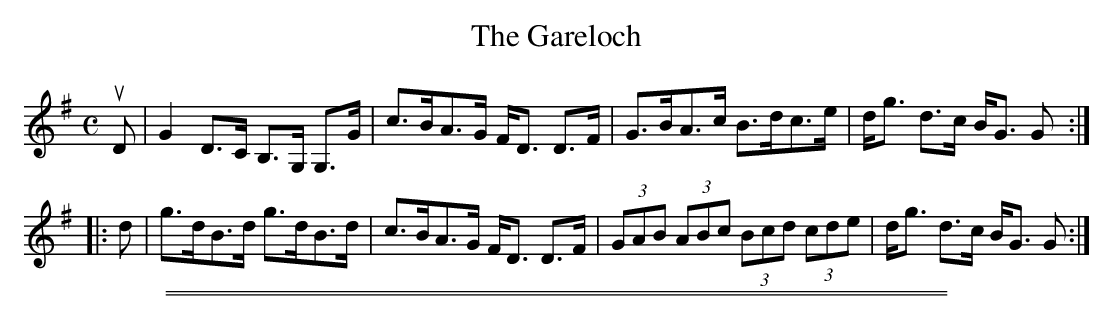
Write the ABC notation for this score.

X:1
T: The Gareloch
M: C
L: 1/8
K: G
uD |\
G2D>C B,>G, G,>G | c>BA>G F<D D>F |\
G>BA>c B>dc>e | d<g d>c B<G G :|
|: d |\
g>dB>d g>dB>d | c>BA>G F<D D>F |\
(3GAB (3ABc (3Bcd (3cde | d<g d>c B<G G :|
